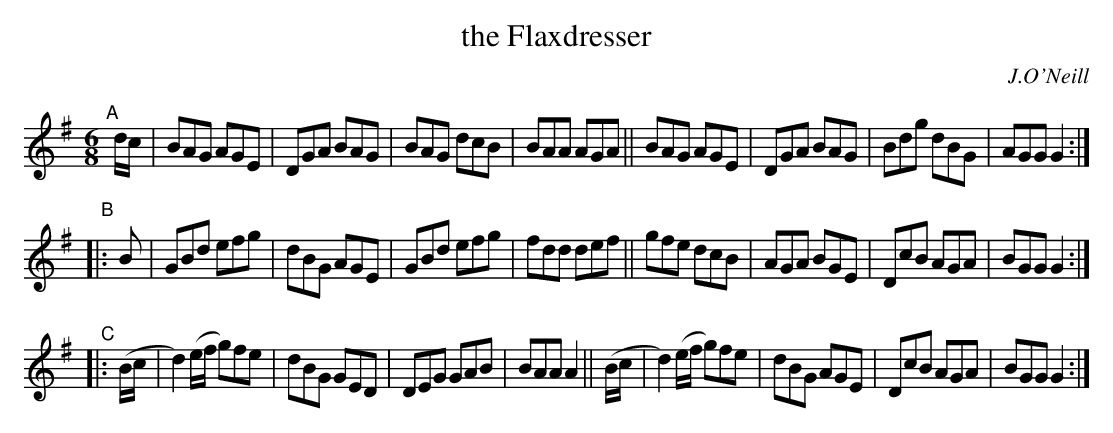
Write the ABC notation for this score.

X:1
T: the Flaxdresser
O: J.O'Neill
M: 6/8
L: 1/8
K: G
"^A"[|] d/c/ |\
BAG AGE | DGA BAG | BAG dcB | BAA AGA ||\
BAG AGE | DGA BAG | Bdg dBG | AGG G2 :|
"^B"|: B |\
GBd efg | dBG AGE | GBd efg | fdd def ||\
gfe dcB | AGA BGE | DcB AGA | BGG G2 :|
"^C"|: (B/c/ |\
d2)(e/f/ g)fe | dBG GED | DEG GAB | BAA A2 || (B/c/ |\
d2)(e/f/ g)fe | dBG AGE | DcB AGA | BGG G2 :|
